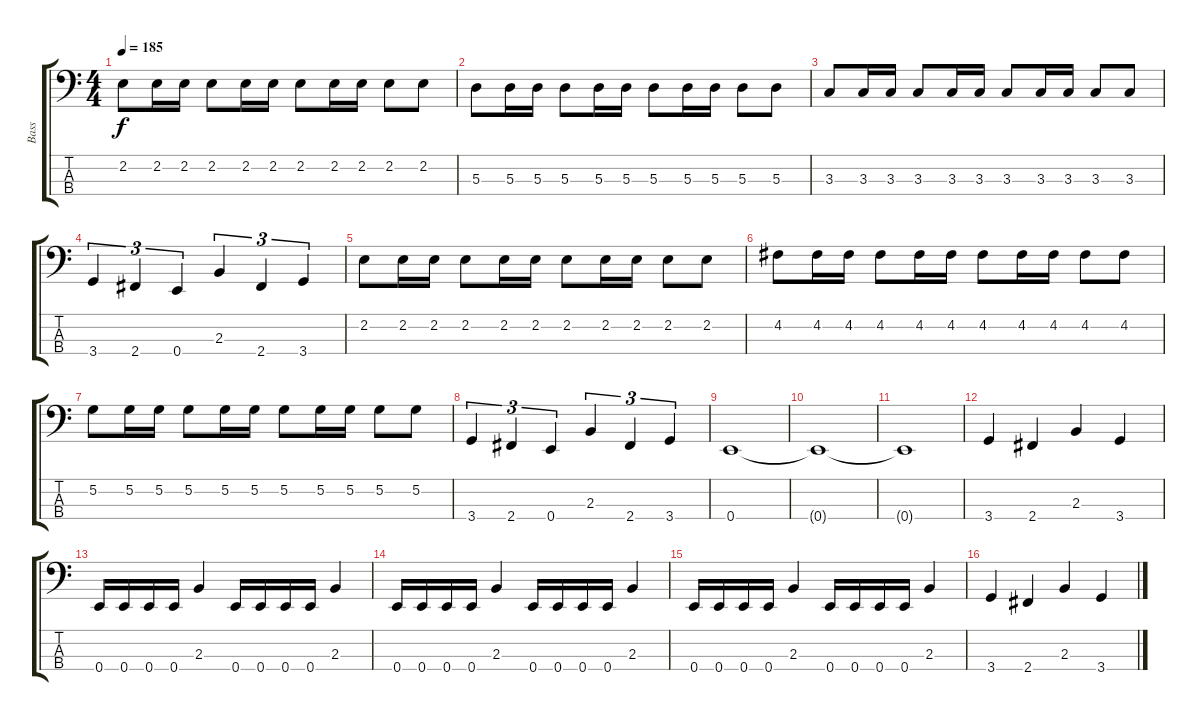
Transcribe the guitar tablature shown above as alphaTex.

\track ("Bass" "Bass") {instrument electricbasspick}
\staff {score tabs}
\tuning (G2 D2 A1 E1) {hide}
\ts (4 4)
\tempo 185
\clef f4
\ks c
2.2.8{dy f} 2.2.16 2.2.16 2.2.8 2.2.16 2.2.16 2.2.8 2.2.16 2.2.16 2.2.8 2.2.8 |
5.3.8 5.3.16 5.3.16 5.3.8 5.3.16 5.3.16 5.3.8 5.3.16 5.3.16 5.3.8 5.3.8 |
3.3.8 3.3.16 3.3.16 3.3.8 3.3.16 3.3.16 3.3.8 3.3.16 3.3.16 3.3.8 3.3.8 |
3.4.4{tu (3 2)} 2.4.4{tu (3 2)} 0.4.4{tu (3 2)} 2.3.4{tu (3 2)} 2.4.4{tu (3 2)} 3.4.4{tu (3 2)} |
2.2.8 2.2.16 2.2.16 2.2.8 2.2.16 2.2.16 2.2.8 2.2.16 2.2.16 2.2.8 2.2.8 |
4.2.8 4.2.16 4.2.16 4.2.8 4.2.16 4.2.16 4.2.8 4.2.16 4.2.16 4.2.8 4.2.8 |
5.2.8 5.2.16 5.2.16 5.2.8 5.2.16 5.2.16 5.2.8 5.2.16 5.2.16 5.2.8 5.2.8 |
3.4.4{tu (3 2)} 2.4.4{tu (3 2)} 0.4.4{tu (3 2)} 2.3.4{tu (3 2)} 2.4.4{tu (3 2)} 3.4.4{tu (3 2)} |
0.4.1 |
0.4{t}.1 |
0.4{t}.1 |
3.4.4 2.4.4 2.3.4 3.4.4 |
0.4.16 0.4.16 0.4.16 0.4.16 2.3.4 0.4.16 0.4.16 0.4.16 0.4.16 2.3.4 |
0.4.16 0.4.16 0.4.16 0.4.16 2.3.4 0.4.16 0.4.16 0.4.16 0.4.16 2.3.4 |
0.4.16 0.4.16 0.4.16 0.4.16 2.3.4 0.4.16 0.4.16 0.4.16 0.4.16 2.3.4 |
3.4.4 2.4.4 2.3.4 3.4.4
